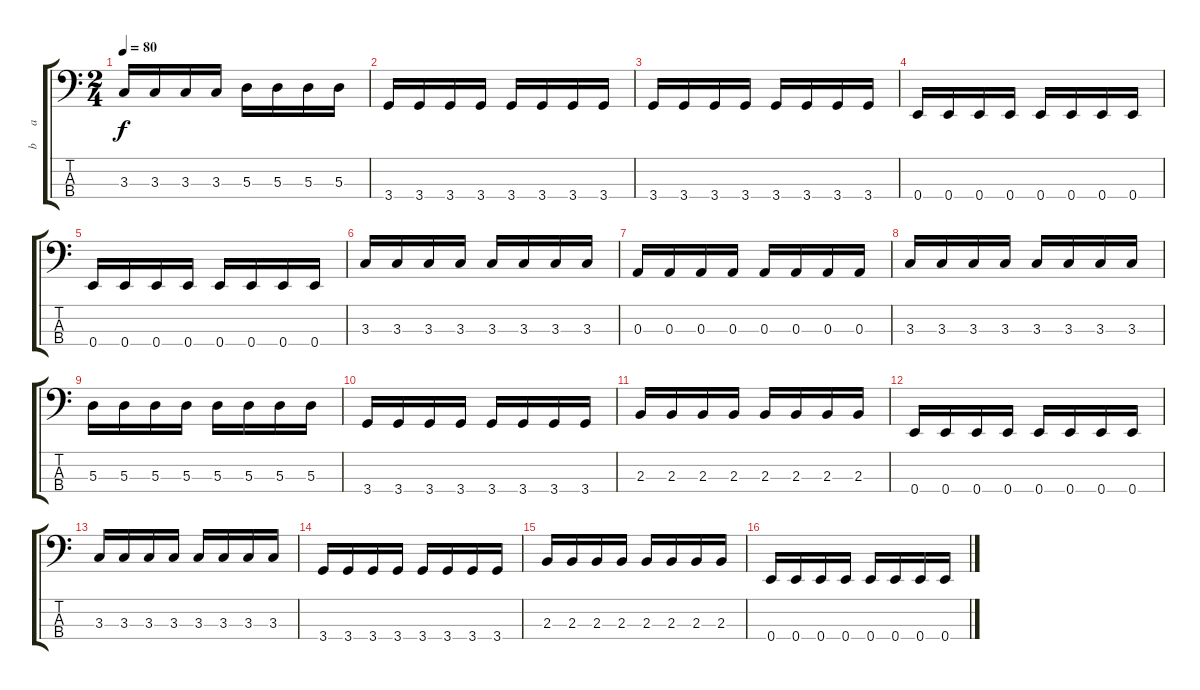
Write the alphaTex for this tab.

\track ("b      a       s      s" "b      a  ") {instrument electricbassfinger}
\staff {score tabs}
\tuning (G2 D2 A1 E1) {hide}
\ts (2 4)
\tempo 80
\clef f4
\ks c
3.3.16{dy f} 3.3.16 3.3.16 3.3.16 5.3.16 5.3.16 5.3.16 5.3.16 |
3.4.16 3.4.16 3.4.16 3.4.16 3.4.16 3.4.16 3.4.16 3.4.16 |
3.4.16 3.4.16 3.4.16 3.4.16 3.4.16 3.4.16 3.4.16 3.4.16 |
0.4.16 0.4.16 0.4.16 0.4.16 0.4.16 0.4.16 0.4.16 0.4.16 |
0.4.16 0.4.16 0.4.16 0.4.16 0.4.16 0.4.16 0.4.16 0.4.16 |
3.3.16 3.3.16 3.3.16 3.3.16 3.3.16 3.3.16 3.3.16 3.3.16 |
0.3.16 0.3.16 0.3.16 0.3.16 0.3.16 0.3.16 0.3.16 0.3.16 |
3.3.16 3.3.16 3.3.16 3.3.16 3.3.16 3.3.16 3.3.16 3.3.16 |
5.3.16 5.3.16 5.3.16 5.3.16 5.3.16 5.3.16 5.3.16 5.3.16 |
3.4.16 3.4.16 3.4.16 3.4.16 3.4.16 3.4.16 3.4.16 3.4.16 |
2.3.16 2.3.16 2.3.16 2.3.16 2.3.16 2.3.16 2.3.16 2.3.16 |
0.4.16 0.4.16 0.4.16 0.4.16 0.4.16 0.4.16 0.4.16 0.4.16 |
3.3.16 3.3.16 3.3.16 3.3.16 3.3.16 3.3.16 3.3.16 3.3.16 |
3.4.16 3.4.16 3.4.16 3.4.16 3.4.16 3.4.16 3.4.16 3.4.16 |
2.3.16 2.3.16 2.3.16 2.3.16 2.3.16 2.3.16 2.3.16 2.3.16 |
0.4.16 0.4.16 0.4.16 0.4.16 0.4.16 0.4.16 0.4.16 0.4.16
